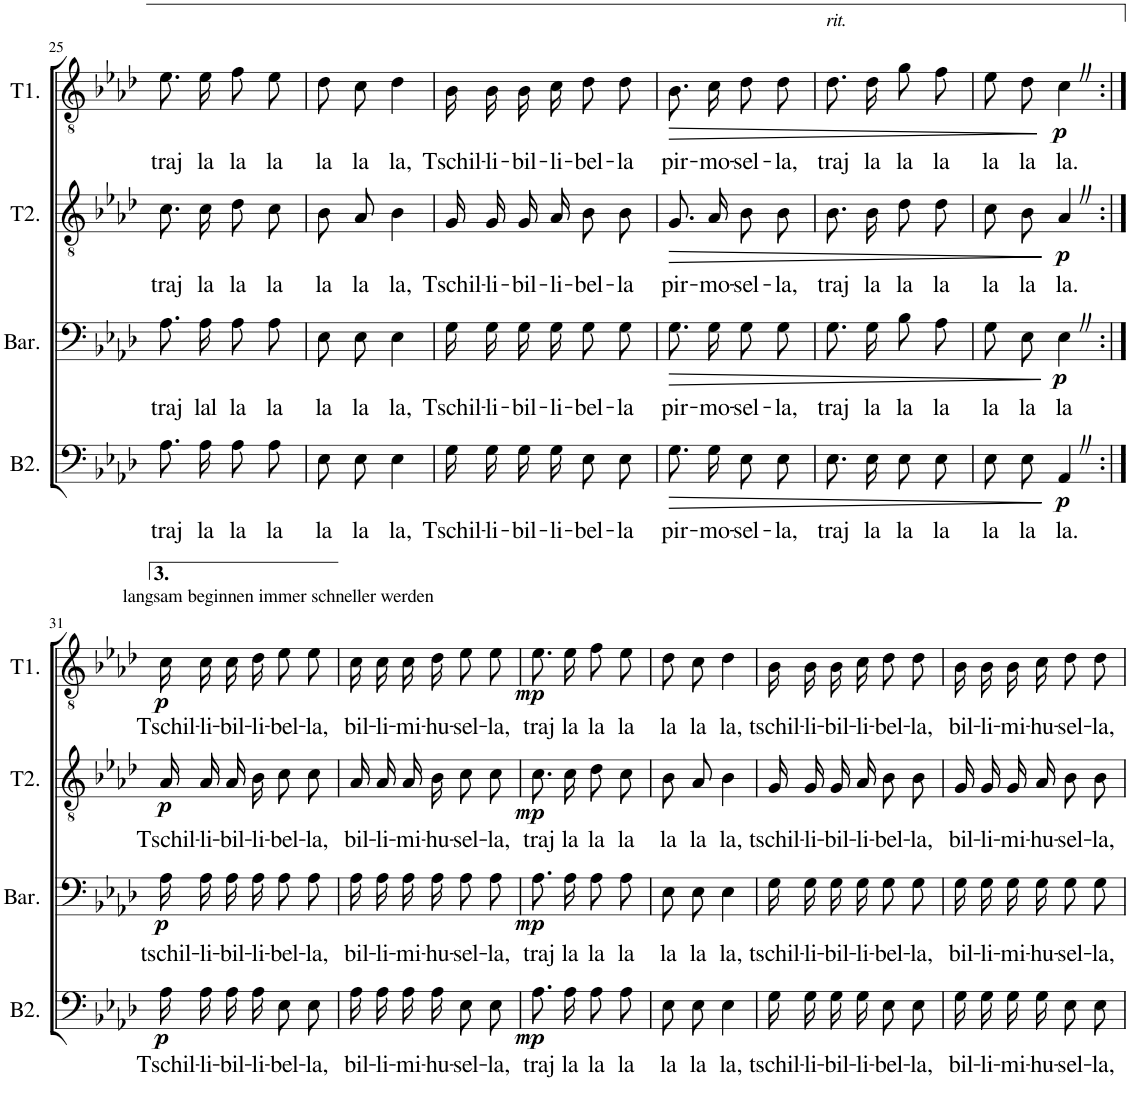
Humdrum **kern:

**kern	**text	**dynam	**kern	**text	**dynam	**kern	**text	**dynam	**kern	**text	**dynam
*part4	*part4	*part4	*part3	*part3	*part3	*part2	*part2	*part2	*part1	*part1	*part1
*staff4	*staff4	*staff4	*staff3	*staff3	*staff3	*staff2	*staff2	*staff2	*staff1	*staff1	*staff1
*I"Bas 2	*	*	*I"Bariton	*	*	*I"Tenor 2	*	*	*I"Tenor 1	*	*
*I'B2.	*	*	*I'Bar.	*	*	*I'T2.	*	*	*I'T1.	*	*
!!LO:PB:g=z
*clefF4	*	*	*clefF4	*	*	*clefGv2	*	*	*clefGv2	*	*
*k[b-e-a-d-]	*	*	*k[b-e-a-d-]	*	*	*k[b-e-a-d-]	*	*	*k[b-e-a-d-]	*	*
*M2/4	*	*	*M2/4	*	*	*M2/4	*	*	*M2/4	*	*
=25	=25	=25	=25	=25	=25	=25	=25	=25	=25	=25	=25
!	!LO:LY:b	!	!	!LO:LY:b	!	!	!LO:LY:b	!	!	!LO:LY:b	!
8.A-\L	traj	.	8.A-\L	traj	.	8.c\L	traj	.	8.e-\L	traj	.
!	!LO:LY:b	!	!	!LO:LY:b	!	!	!LO:LY:b	!	!	!LO:LY:b	!
16A-\Jk	la	.	16A-\Jk	lal	.	16c\Jk	la	.	16e-\Jk	la	.
!	!LO:LY:b	!	!	!LO:LY:b	!	!	!LO:LY:b	!	!	!LO:LY:b	!
8A-\L	la	.	8A-\L	la	.	8d-\L	la	.	8f\L	la	.
!	!LO:LY:b	!	!	!LO:LY:b	!	!	!LO:LY:b	!	!	!LO:LY:b	!
8A-\J	la	.	8A-\J	la	.	8c\J	la	.	8e-\J	la	.
=26	=26	=26	=26	=26	=26	=26	=26	=26	=26	=26	=26
!	!LO:LY:b	!	!	!LO:LY:b	!	!	!LO:LY:b	!	!	!LO:LY:b	!
8E-\L	la	.	8E-\L	la	.	8B-/L	la	.	8d-\L	la	.
!	!LO:LY:b	!	!	!LO:LY:b	!	!	!LO:LY:b	!	!	!LO:LY:b	!
8E-\J	la	.	8E-\J	la	.	8A-/J	la	.	8c\J	la	.
!	!LO:LY:b	!	!	!LO:LY:b	!	!	!LO:LY:b	!	!	!LO:LY:b	!
4E-\	la,	.	4E-\	la,	.	4B-\	la,	.	4d-\	la,	.
=27	=27	=27	=27	=27	=27	=27	=27	=27	=27	=27	=27
!	!LO:LY:b	!	!	!LO:LY:b	!	!	!LO:LY:b	!	!	!LO:LY:b	!
16G\LL	Tschil-	.	16G\LL	Tschil-	.	16G/LL	Tschil-	.	16B-\LL	Tschil-	.
!	!LO:LY:b	!	!	!LO:LY:b	!	!	!LO:LY:b	!	!	!LO:LY:b	!
16G\J	li-	.	16G\J	li-	.	16G/J	li-	.	16B-\J	li-	.
!	!LO:LY:b	!	!	!LO:LY:b	!	!	!LO:LY:b	!	!	!LO:LY:b	!
16G\L	bil-	.	16G\L	bil-	.	16G/L	bil-	.	16B-\L	bil-	.
!	!LO:LY:b	!	!	!LO:LY:b	!	!	!LO:LY:b	!	!	!LO:LY:b	!
16G\JJ	li-	.	16G\JJ	li-	.	16A-/JJ	li-	.	16c\JJ	li-	.
!	!LO:LY:b	!	!	!LO:LY:b	!	!	!LO:LY:b	!	!	!LO:LY:b	!
8E-\L	bel-	.	8G\L	bel-	.	8B-\L	bel-	.	8d-\L	bel-	.
!	!LO:LY:b	!	!	!LO:LY:b	!	!	!LO:LY:b	!	!	!LO:LY:b	!
8E-\J	la	.	8G\J	la	.	8B-\J	la	.	8d-\J	la	.
=28	=28	=28	=28	=28	=28	=28	=28	=28	=28	=28	=28
!	!LO:LY:b	!LO:HP:b	!	!LO:LY:b	!LO:HP:b	!	!LO:LY:b	!LO:HP:b	!	!LO:LY:b	!LO:HP:b
8.G\L	pir-	>	8.G\L	pir-	>	8.G/L	pir-	>	8.B-\L	pir-	>
!	!LO:LY:b	!	!	!LO:LY:b	!	!	!LO:LY:b	!	!	!LO:LY:b	!
16G\Jk	mo-	.	16G\Jk	-mo-	.	16A-/Jk	mo-	.	16c\Jk	mo-	.
!	!LO:LY:b	!	!	!LO:LY:b	!	!	!LO:LY:b	!	!	!LO:LY:b	!
8E-\L	sel-	.	8G\L	-sel-	.	8B-\L	sel-	.	8d-\L	sel-	.
!	!LO:LY:b	!	!	!LO:LY:b	!	!	!LO:LY:b	!	!	!LO:LY:b	!
8E-\J	la,	.	8G\J	-la,	.	8B-\J	la,	.	8d-\J	la,	.
=29	=29	=29	=29	=29	=29	=29	=29	=29	=29	=29	=29
!	!	!	!	!	!	!	!	!	!LO:TX:a:i:t=rit.	!	!
!	!LO:LY:b	!	!	!LO:LY:b	!	!	!LO:LY:b	!	!	!LO:LY:b	!
8.E-\L	traj	.	8.G\L	traj	.	8.B-\L	traj	.	8.d-\L	traj	.
!	!LO:LY:b	!	!	!LO:LY:b	!	!	!LO:LY:b	!	!	!LO:LY:b	!
16E-\Jk	la	.	16G\Jk	la	.	16B-\Jk	la	.	16d-\Jk	la	.
!	!LO:LY:b	!	!	!LO:LY:b	!	!	!LO:LY:b	!	!	!LO:LY:b	!
8E-\L	la	.	8B-\L	la	.	8d-\L	la	.	8g\L	la	.
!	!LO:LY:b	!	!	!LO:LY:b	!	!	!LO:LY:b	!	!	!LO:LY:b	!
8E-\J	la	.	8A-\J	la	.	8d-\J	la	.	8f\J	la	.
=30	=30	=30	=30	=30	=30	=30	=30	=30	=30	=30	=30
!	!LO:LY:b	!	!	!LO:LY:b	!	!	!LO:LY:b	!	!	!LO:LY:b	!
8E-\L	la	.	8G\L	la	.	8c\L	la	.	8e-\L	la	.
!	!LO:LY:b	!	!	!LO:LY:b	!	!	!LO:LY:b	!	!	!LO:LY:b	!
8E-\J	la	.	8E-\J	la	.	8B-\J	la	.	8d-\J	la	.
!	!LO:LY:b	!LO:DY:n=1:b	!	!LO:LY:b	!LO:DY:n=1:b	!	!LO:LY:b	!LO:DY:n=1:b	!	!LO:LY:b	!LO:DY:n=1:b
4AA-Z/	la.	] p	4E-Z\	la	] p	4A-Z/	la.	] p	4cZ\	la.	] p
!!LO:LB:g=z
=31:|!	=31:|!	=31:|!	=31:|!	=31:|!	=31:|!	=31:|!	=31:|!	=31:|!	=31:|!	=31:|!	=31:|!
!	!	!	!	!	!	!	!	!	!LO:TX:a:t=langsam beginnen immer schneller werden	!	!
!	!LO:LY:b	!LO:DY:b	!	!LO:LY:b	!LO:DY:b	!	!LO:LY:b	!LO:DY:b	!	!LO:LY:b	!LO:DY:b
16A-\LL	Tschil-	p	16A-\LL	tschil-	p	16A-/LL	Tschil-	p	16c\LL	Tschil-	p
!	!LO:LY:b	!	!	!LO:LY:b	!	!	!LO:LY:b	!	!	!LO:LY:b	!
16A-\J	li-	.	16A-\J	li-	.	16A-/J	li-	.	16c\J	li-	.
!	!LO:LY:b	!	!	!LO:LY:b	!	!	!LO:LY:b	!	!	!LO:LY:b	!
16A-\L	bil-	.	16A-\L	bil-	.	16A-/L	bil-	.	16c\L	bil-	.
!	!LO:LY:b	!	!	!LO:LY:b	!	!	!LO:LY:b	!	!	!LO:LY:b	!
16A-\JJ	li-	.	16A-\JJ	li-	.	16B-/JJ	li-	.	16d-\JJ	li-	.
!	!LO:LY:b	!	!	!LO:LY:b	!	!	!LO:LY:b	!	!	!LO:LY:b	!
8E-\L	bel-	.	8A-\L	bel-	.	8c\L	bel-	.	8e-\L	bel-	.
!	!LO:LY:b	!	!	!LO:LY:b	!	!	!LO:LY:b	!	!	!LO:LY:b	!
8E-\J	la,	.	8A-\J	la,	.	8c\J	la,	.	8e-\J	la,	.
=32	=32	=32	=32	=32	=32	=32	=32	=32	=32	=32	=32
!	!LO:LY:b	!	!	!LO:LY:b	!	!	!LO:LY:b	!	!	!LO:LY:b	!
16A-\LL	bil-	.	16A-\LL	bil-	.	16A-/LL	bil-	.	16c\LL	bil-	.
!	!LO:LY:b	!	!	!LO:LY:b	!	!	!LO:LY:b	!	!	!LO:LY:b	!
16A-\J	li-	.	16A-\J	li-	.	16A-/J	li-	.	16c\J	li-	.
!	!LO:LY:b	!	!	!LO:LY:b	!	!	!LO:LY:b	!	!	!LO:LY:b	!
16A-\L	mi-	.	16A-\L	mi-	.	16A-/L	mi-	.	16c\L	mi-	.
!	!LO:LY:b	!	!	!LO:LY:b	!	!	!LO:LY:b	!	!	!LO:LY:b	!
16A-\JJ	hu-	.	16A-\JJ	hu-	.	16B-/JJ	hu-	.	16d-\JJ	hu-	.
!	!LO:LY:b	!	!	!LO:LY:b	!	!	!LO:LY:b	!	!	!LO:LY:b	!
8E-\L	sel-	.	8A-\L	sel-	.	8c\L	sel-	.	8e-\L	sel-	.
!	!LO:LY:b	!	!	!LO:LY:b	!	!	!LO:LY:b	!	!	!LO:LY:b	!
8E-\J	la,	.	8A-\J	la,	.	8c\J	la,	.	8e-\J	la,	.
=33	=33	=33	=33	=33	=33	=33	=33	=33	=33	=33	=33
!	!LO:LY:b	!LO:DY:b	!	!LO:LY:b	!LO:DY:b	!	!LO:LY:b	!LO:DY:b	!	!LO:LY:b	!LO:DY:b
8.A-\L	traj	mp	8.A-\L	traj	mp	8.c\L	traj	mp	8.e-\L	traj	mp
!	!LO:LY:b	!	!	!LO:LY:b	!	!	!LO:LY:b	!	!	!LO:LY:b	!
16A-\Jk	la	.	16A-\Jk	la	.	16c\Jk	la	.	16e-\Jk	la	.
!	!LO:LY:b	!	!	!LO:LY:b	!	!	!LO:LY:b	!	!	!LO:LY:b	!
8A-\L	la	.	8A-\L	la	.	8d-\L	la	.	8f\L	la	.
!	!LO:LY:b	!	!	!LO:LY:b	!	!	!LO:LY:b	!	!	!LO:LY:b	!
8A-\J	la	.	8A-\J	la	.	8c\J	la	.	8e-\J	la	.
=34	=34	=34	=34	=34	=34	=34	=34	=34	=34	=34	=34
!	!LO:LY:b	!	!	!LO:LY:b	!	!	!LO:LY:b	!	!	!LO:LY:b	!
8E-\L	la	.	8E-\L	la	.	8B-/L	la	.	8d-\L	la	.
!	!LO:LY:b	!	!	!LO:LY:b	!	!	!LO:LY:b	!	!	!LO:LY:b	!
8E-\J	la	.	8E-\J	la	.	8A-/J	la	.	8c\J	la	.
!	!LO:LY:b	!	!	!LO:LY:b	!	!	!LO:LY:b	!	!	!LO:LY:b	!
4E-\	la,	.	4E-\	la,	.	4B-\	la,	.	4d-\	la,	.
=35	=35	=35	=35	=35	=35	=35	=35	=35	=35	=35	=35
!	!LO:LY:b	!	!	!LO:LY:b	!	!	!LO:LY:b	!	!	!LO:LY:b	!
16G\LL	tschil-	.	16G\LL	tschil-	.	16G/LL	tschil-	.	16B-\LL	tschil-	.
!	!LO:LY:b	!	!	!LO:LY:b	!	!	!LO:LY:b	!	!	!LO:LY:b	!
16G\J	li-	.	16G\J	li-	.	16G/J	li-	.	16B-\J	li-	.
!	!LO:LY:b	!	!	!LO:LY:b	!	!	!LO:LY:b	!	!	!LO:LY:b	!
16G\L	bil-	.	16G\L	bil-	.	16G/L	bil-	.	16B-\L	bil-	.
!	!LO:LY:b	!	!	!LO:LY:b	!	!	!LO:LY:b	!	!	!LO:LY:b	!
16G\JJ	li-	.	16G\JJ	li-	.	16A-/JJ	li-	.	16c\JJ	li-	.
!	!LO:LY:b	!	!	!LO:LY:b	!	!	!LO:LY:b	!	!	!LO:LY:b	!
8E-\L	bel-	.	8G\L	bel-	.	8B-\L	bel-	.	8d-\L	bel-	.
!	!LO:LY:b	!	!	!LO:LY:b	!	!	!LO:LY:b	!	!	!LO:LY:b	!
8E-\J	la,	.	8G\J	la,	.	8B-\J	la,	.	8d-\J	la,	.
=36	=36	=36	=36	=36	=36	=36	=36	=36	=36	=36	=36
!	!LO:LY:b	!	!	!LO:LY:b	!	!	!LO:LY:b	!	!	!LO:LY:b	!
16G\LL	bil-	.	16G\LL	bil-	.	16G/LL	bil-	.	16B-\LL	bil-	.
!	!LO:LY:b	!	!	!LO:LY:b	!	!	!LO:LY:b	!	!	!LO:LY:b	!
16G\J	li-	.	16G\J	li-	.	16G/J	li-	.	16B-\J	li-	.
!	!LO:LY:b	!	!	!LO:LY:b	!	!	!LO:LY:b	!	!	!LO:LY:b	!
16G\L	mi-	.	16G\L	mi-	.	16G/L	mi-	.	16B-\L	mi-	.
!	!LO:LY:b	!	!	!LO:LY:b	!	!	!LO:LY:b	!	!	!LO:LY:b	!
16G\JJ	hu-	.	16G\JJ	hu-	.	16A-/JJ	hu-	.	16c\JJ	hu-	.
!	!LO:LY:b	!	!	!LO:LY:b	!	!	!LO:LY:b	!	!	!LO:LY:b	!
8E-\L	sel-	.	8G\L	sel-	.	8B-\L	sel-	.	8d-\L	sel-	.
!	!LO:LY:b	!	!	!LO:LY:b	!	!	!LO:LY:b	!	!	!LO:LY:b	!
8E-\J	la,	.	8G\J	la,	.	8B-\J	la,	.	8d-\J	la,	.
=	=	=	=	=	=	=	=	=	=	=	=
*-	*-	*-	*-	*-	*-	*-	*-	*-	*-	*-	*-
